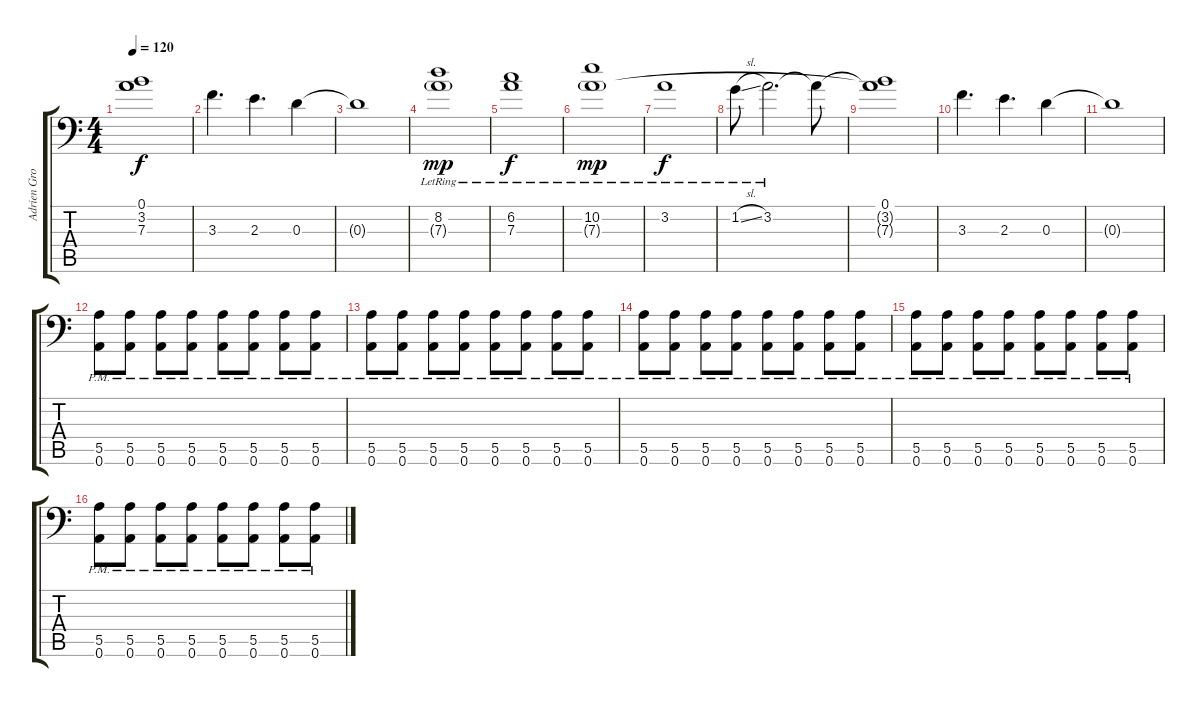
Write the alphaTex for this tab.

\track ("Adrien Grousset " "Adrien Gro") {instrument electricguitarclean}
\staff {score tabs}
\tuning (B3 Gb3 D3 A2 E2 A1) {hide}
\ts (4 4)
\tempo 120
\clef f4
\ks c
(0.1 3.2{t} 7.3{t}).1{dy f} |
3.3.4{d} 2.3.4{d} 0.3.4 |
0.3{t}.1 |
(8.2{lr} 7.3{g}).1{dy mp} |
(6.2{lr} 7.3).1{dy f} |
(10.2{lr} 7.3{g}).1{dy mp} |
3.2{lr}.1{dy f} |
1.2{sl lr}.8 3.2{lr}.2{d} 3.2{t}.8 |
(0.1 3.2{t} 7.3{t}).1 |
3.3.4{d} 2.3.4{d} 0.3.4 |
0.3{t}.1 |
(5.5{pm} 0.6{pm}).8{instrument electricguitarjazz} (5.5{pm} 0.6{pm}).8 (5.5{pm} 0.6{pm}).8 (5.5{pm} 0.6{pm}).8 (5.5{pm} 0.6{pm}).8 (5.5{pm} 0.6{pm}).8 (5.5{pm} 0.6{pm}).8 (5.5{pm} 0.6{pm}).8 |
(5.5{pm} 0.6{pm}).8 (5.5{pm} 0.6{pm}).8 (5.5{pm} 0.6{pm}).8 (5.5{pm} 0.6{pm}).8 (5.5{pm} 0.6{pm}).8 (5.5{pm} 0.6{pm}).8 (5.5{pm} 0.6{pm}).8 (5.5{pm} 0.6{pm}).8 |
(5.5{pm} 0.6{pm}).8 (5.5{pm} 0.6{pm}).8 (5.5{pm} 0.6{pm}).8 (5.5{pm} 0.6{pm}).8 (5.5{pm} 0.6{pm}).8 (5.5{pm} 0.6{pm}).8 (5.5{pm} 0.6{pm}).8 (5.5{pm} 0.6{pm}).8 |
(5.5{pm} 0.6{pm}).8 (5.5{pm} 0.6{pm}).8 (5.5{pm} 0.6{pm}).8 (5.5{pm} 0.6{pm}).8 (5.5{pm} 0.6{pm}).8 (5.5{pm} 0.6{pm}).8 (5.5{pm} 0.6{pm}).8 (5.5{pm} 0.6{pm}).8 |
(5.5{pm} 0.6{pm}).8 (5.5{pm} 0.6{pm}).8 (5.5{pm} 0.6{pm}).8 (5.5{pm} 0.6{pm}).8 (5.5{pm} 0.6{pm}).8 (5.5{pm} 0.6{pm}).8 (5.5{pm} 0.6{pm}).8 (5.5{pm} 0.6{pm}).8
